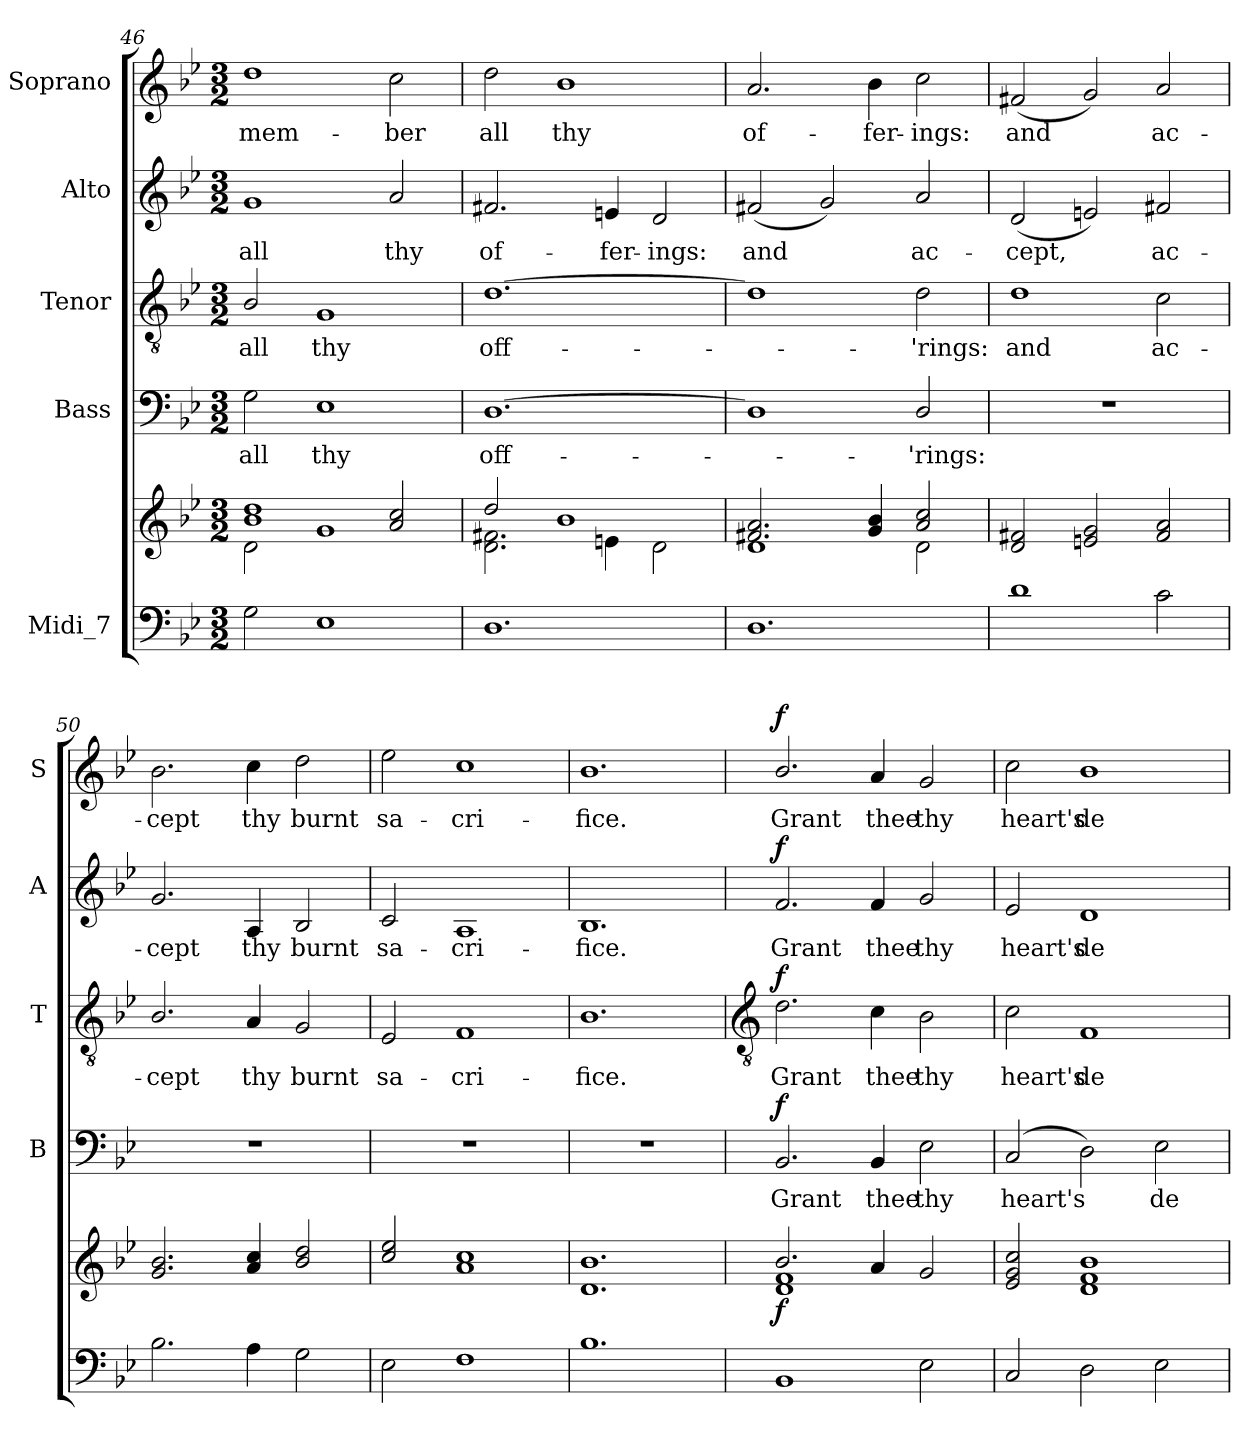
**kern	**kern	**dynam	**kern	**text	**dynam	**kern	**text	**dynam	**kern	**text	**dynam	**kern	**text	**dynam
*part5	*part5	*part5	*part4	*part4	*part4	*part3	*part3	*part3	*part2	*part2	*part2	*part1	*part1	*part1
*staff6	*staff5	*staff5/6	*staff4	*staff4	*staff4	*staff3	*staff3	*staff3	*staff2	*staff2	*staff2	*staff1	*staff1	*staff1
*I"Midi_7	*	*	*I"Bass	*	*	*I"Tenor	*	*	*I"Alto	*	*	*I"Soprano	*	*
*	*	*	*I'B	*	*	*I'T	*	*	*I'A	*	*	*I'S	*	*
*clefF4	*clefG2	*	*clefF4	*	*	*clefGv2	*	*	*clefG2	*	*	*clefG2	*	*
*k[b-e-]	*k[b-e-]	*	*k[b-e-]	*	*	*k[b-e-]	*	*	*k[b-e-]	*	*	*k[b-e-]	*	*
*B-:	*B-:	*	*B-:	*	*	*B-:	*	*	*B-:	*	*	*B-:	*	*
*M3/2	*M3/2	*	*M3/2	*	*	*M3/2	*	*	*M3/2	*	*	*M3/2	*	*
=46	=46	=46	=46	=46	=46	=46	=46	=46	=46	=46	=46	=46	=46	=46
*	*^	*	*	*	*	*	*	*	*	*	*	*	*	*
!	!	!	!	!	!LO:LY:b	!	!	!LO:LY:b	!	!	!LO:LY:b	!	!	!LO:LY:b	!
2G	1b- 1dd	2d\	.	2G	all	.	2B-/	all	.	1g	all	.	1dd	-mem-	.
!	!	!	!	!	!LO:LY:b	!	!	!LO:LY:b	!	!	!	!	!	!	!
1E-	.	1g\	.	1E-	thy	.	1G	thy	.	.	.	.	.	.	.
!	!	!	!	!	!	!	!	!	!	!	!LO:LY:b	!	!	!LO:LY:b	!
.	2a/ 2cc/	.	.	.	.	.	.	.	.	2a	thy	.	2cc	-ber	.
=47	=47	=47	=47	=47	=47	=47	=47	=47	=47	=47	=47	=47	=47	=47	=47
!	!	!	!	!	!LO:LY:b	!	!	!LO:LY:b	!	!	!LO:LY:b	!	!	!LO:LY:b	!
1.D	2dd/	2.d\ 2.f#X\	.	[1.D	off-	.	[1.d	off-	.	2.f#X	of-	.	2dd	all	.
!	!	!	!	!	!	!	!	!	!	!	!	!	!	!LO:LY:b	!
.	1b-	.	.	.	.	.	.	.	.	.	.	.	1b-	thy	.
!	!	!	!	!	!	!	!	!	!	!	!LO:LY:b	!	!	!	!
.	.	4en\	.	.	.	.	.	.	.	4en	-fer-	.	.	.	.
!	!	!	!	!	!	!	!	!	!	!	!LO:LY:b	!	!	!	!
.	.	2d\	.	.	.	.	.	.	.	2d	-ings:	.	.	.	.
=48	=48	=48	=48	=48	=48	=48	=48	=48	=48	=48	=48	=48	=48	=48	=48
!	!	!	!	!	!	!	!	!	!	!	!LO:LY:b	!	!	!LO:LY:b	!
1.D	2.f#X 2.a	1d\	.	1D]	.	.	1d]	.	.	(<2f#X	and	.	2.a	of-	.
.	.	.	.	.	.	.	.	.	.	2g)	.	.	.	.	.
!	!	!	!	!	!	!	!	!	!	!	!	!	!	!LO:LY:b	!
.	4g 4b-	.	.	.	.	.	.	.	.	.	.	.	4b-	-fer-	.
!	!	!	!	!	!LO:LY:b	!	!	!LO:LY:b	!	!	!LO:LY:b	!	!	!LO:LY:b	!
.	2a/ 2cc/	2d\	.	2D/	'rings:	.	2d	'rings:	.	2a	ac-	.	2cc	-ings:	.
=49	=49	=49	=49	=49	=49	=49	=49	=49	=49	=49	=49	=49	=49	=49	=49
!	!	!LO:N:vis=1	!	!LO:N:vis=1	!	!	!	!LO:LY:b	!	!	!LO:LY:b	!	!	!LO:LY:b	!
1d	2d 2f#X	1.ryy	.	1.r	.	.	1d	and	.	(<2d	-cept,	.	(<2f#X	and	.
.	2en 2g	.	.	.	.	.	.	.	.	2en)	.	.	2g)	.	.
!	!	!	!	!	!	!	!	!LO:LY:b	!	!	!LO:LY:b	!	!	!LO:LY:b	!
2c	2f# 2a	.	.	.	.	.	2c	ac-	.	2f#X	ac-	.	2a	ac-	.
=50	=50	=50	=50	=50	=50	=50	=50	=50	=50	=50	=50	=50	=50	=50	=50
!	!	!LO:N:vis=1	!	!LO:N:vis=1	!	!	!	!LO:LY:b	!	!	!LO:LY:b	!	!	!LO:LY:b	!
2.B-	2.g 2.b-	1.ryy	.	1.r	.	.	2.B-/	-cept	.	2.g	-cept	.	2.b-	-cept	.
!	!	!	!	!	!	!	!	!LO:LY:b	!	!	!LO:LY:b	!	!	!LO:LY:b	!
4A	4a 4cc	.	.	.	.	.	4A	thy	.	4A	thy	.	4cc	thy	.
!	!	!	!	!	!	!	!	!LO:LY:b	!	!	!LO:LY:b	!	!	!LO:LY:b	!
2G	2b- 2dd	.	.	.	.	.	2G	burnt	.	2B-	burnt	.	2dd	burnt	.
=51	=51	=51	=51	=51	=51	=51	=51	=51	=51	=51	=51	=51	=51	=51	=51
!	!	!LO:N:vis=1	!	!LO:N:vis=1	!	!	!	!LO:LY:b	!	!	!LO:LY:b	!	!	!LO:LY:b	!
2E-	2cc 2ee-	1.ryy	.	1.r	.	.	2E-	sa-	.	2c	sa-	.	2ee-	sa-	.
!	!	!	!	!	!	!	!	!LO:LY:b	!	!	!LO:LY:b	!	!	!LO:LY:b	!
1F	1a 1cc	.	.	.	.	.	1F	-cri-	.	1A	-cri-	.	1cc	-cri-	.
=52	=52	=52	=52	=52	=52	=52	=52	=52	=52	=52	=52	=52	=52	=52	=52
!	!	!LO:N:vis=1	!	!LO:N:vis=1	!	!	!	!LO:LY:b	!	!	!LO:LY:b	!	!	!LO:LY:b	!
1.B-	1.d 1.b-	1.ryy	.	1.r	.	.	1.B-	-fice.	.	1.B-	-fice.	.	1.b-	-fice.	.
!!LO:LB:g=z
=53	=53	=53	=53	=53	=53	=53	=53	=53	=53	=53	=53	=53	=53	=53	=53
*	*	*	*	*	*	*	*clefGv2	*	*	*	*	*	*	*	*
!	!	!	!LO:DY:b	!	!LO:LY:b	!LO:DY:b	!	!LO:LY:b	!LO:DY:b	!	!LO:LY:b	!LO:DY:b	!	!LO:LY:b	!LO:DY:b
1BB-	2.b-/	1d\ 1f\	f	2.BB-	Grant	f	2.d	Grant	f	2.f	Grant	f	2.b-/	Grant	f
!	!	!	!	!	!LO:LY:b	!	!	!LO:LY:b	!	!	!LO:LY:b	!	!	!LO:LY:b	!
.	4a/	.	.	4BB-	thee	.	4c	thee	.	4f	thee	.	4a	thee	.
!	!	!	!	!	!LO:LY:b	!	!	!LO:LY:b	!	!	!LO:LY:b	!	!	!LO:LY:b	!
2E-	2g/	2ryy	.	2E-	thy	.	2B-	thy	.	2g	thy	.	2g	thy	.
=54	=54	=54	=54	=54	=54	=54	=54	=54	=54	=54	=54	=54	=54	=54	=54
!	!	!LO:N:vis=1	!	!	!LO:LY:b	!	!	!LO:LY:b	!	!	!LO:LY:b	!	!	!LO:LY:b	!
2C	2e-/ 2g/ 2cc/	1.ryy	.	(<2C	heart's	.	2c	heart's	.	2e-	heart's	.	2cc	heart's	.
!	!	!	!	!	!	!	!	!LO:LY:b	!	!	!LO:LY:b	!	!	!LO:LY:b	!
2D	1d/ 1f/ 1b-/	.	.	2D)	.	.	1F	de-	.	1d	de-	.	1b-	de-	.
!	!	!	!	!	!LO:LY:b	!	!	!	!	!	!	!	!	!	!
2E-	.	.	.	2E-	de-	.	.	.	.	.	.	.	.	.	.
*	*v	*v	*	*	*	*	*	*	*	*	*	*	*	*	*
=	=	=	=	=	=	=	=	=	=	=	=	=	=	=
*-	*-	*-	*-	*-	*-	*-	*-	*-	*-	*-	*-	*-	*-	*-
